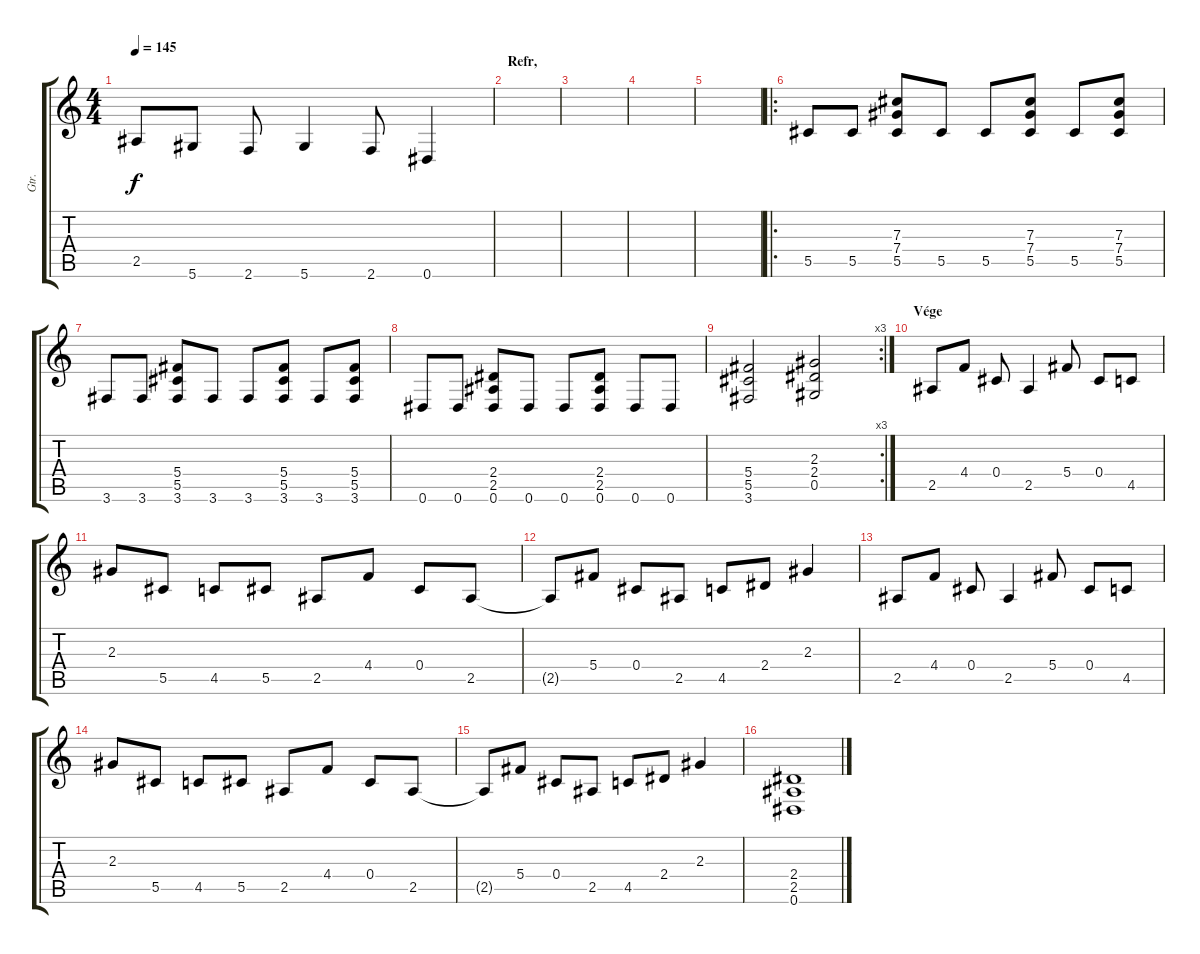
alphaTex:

\track ("Gtr." "Gtr.") {instrument overdrivenguitar}
\staff {score tabs}
\tuning (Eb4 Bb3 Gb3 Db3 Ab2 Eb2) {hide}
\ts (4 4)
\tempo 145
\clef g2
\ks c
2.5.8{dy f} 5.6.8 2.6.8 5.6.4 2.6.8 0.6.4 |
\section ("" "Refr,")
|
|
|
|
\ro
5.5.8 5.5.8 (7.3 7.4 5.5).8 5.5.8 5.5.8 (7.3 7.4 5.5).8 5.5.8 (7.3 7.4 5.5).8 |
3.6.8 3.6.8 (5.4 5.5 3.6).8 3.6.8 3.6.8 (5.4 5.5 3.6).8 3.6.8 (5.4 5.5 3.6).8 |
0.6.8 0.6.8 (2.4 2.5 0.6).8 0.6.8 0.6.8 (2.4 2.5 0.6).8 0.6.8 0.6.8 |
\rc 3
(5.4 5.5 3.6).2 (2.3 2.4 0.5).2 |
\section ("" "Vége")
2.5.8 4.4.8 0.4.8 2.5.4 5.4.8 0.4.8 4.5.8 |
2.3.8 5.5.8 4.5.8 5.5.8 2.5.8 4.4.8 0.4.8 2.5.8 |
2.5{t}.8 5.4.8 0.4.8 2.5.8 4.5.8 2.4.8 2.3.4 |
2.5.8 4.4.8 0.4.8 2.5.4 5.4.8 0.4.8 4.5.8 |
2.3.8 5.5.8 4.5.8 5.5.8 2.5.8 4.4.8 0.4.8 2.5.8 |
2.5{t}.8 5.4.8 0.4.8 2.5.8 4.5.8 2.4.8 2.3.4 |
(2.4 2.5 0.6).1
